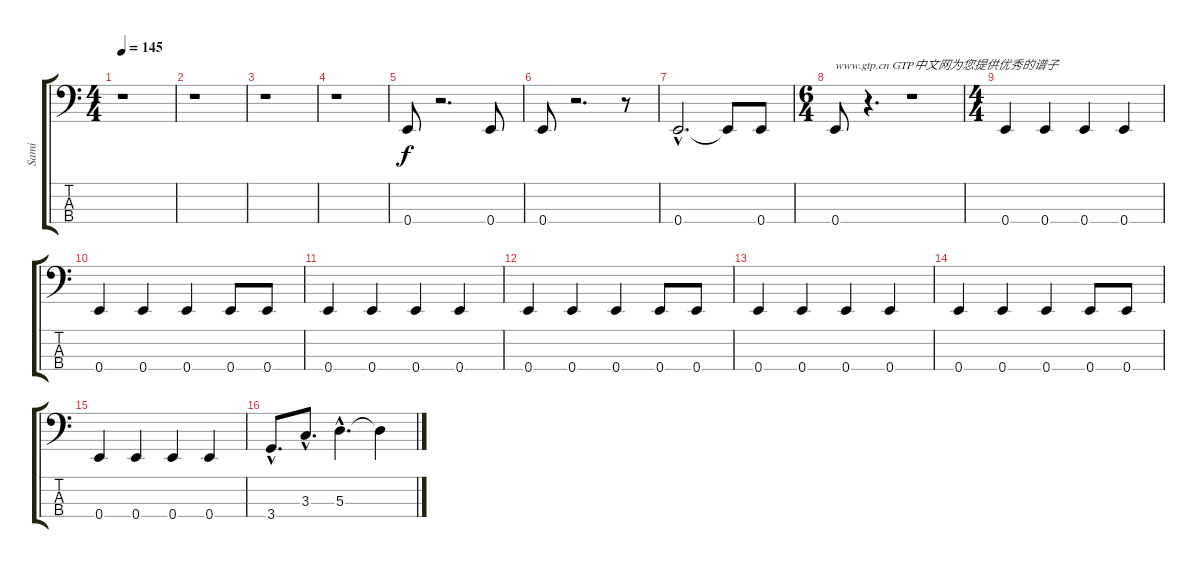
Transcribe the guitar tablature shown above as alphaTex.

\track ("Sami" "Sami") {instrument electricbasspick}
\staff {score tabs}
\tuning (G2 D2 A1 E1) {hide}
\ts (4 4)
\tempo 145
\clef f4
\ks c
r.1{dy f instrument electricbasspick} |
r.1 |
r.1 |
r.1 |
0.4.8 r.2{d} 0.4.8 |
0.4.8 r.2{d} r.8 |
0.4{hac}.2{d} 0.4{t}.8 0.4.8 |
\ts (6 4)
0.4.8{txt "www.gtp.cn GTP中文网为您提供优秀的谱子"} r.4{d} r.1 |
\ts (4 4)
0.4.4 0.4.4 0.4.4 0.4.4 |
0.4.4 0.4.4 0.4.4 0.4.8 0.4.8 |
0.4.4 0.4.4 0.4.4 0.4.4 |
0.4.4 0.4.4 0.4.4 0.4.8 0.4.8 |
0.4.4 0.4.4 0.4.4 0.4.4 |
0.4.4 0.4.4 0.4.4 0.4.8 0.4.8 |
0.4.4 0.4.4 0.4.4 0.4.4 |
3.4{hac}.8{d} 3.3{hac}.8{d} 5.3{hac}.4{d} 5.3{t}.4
